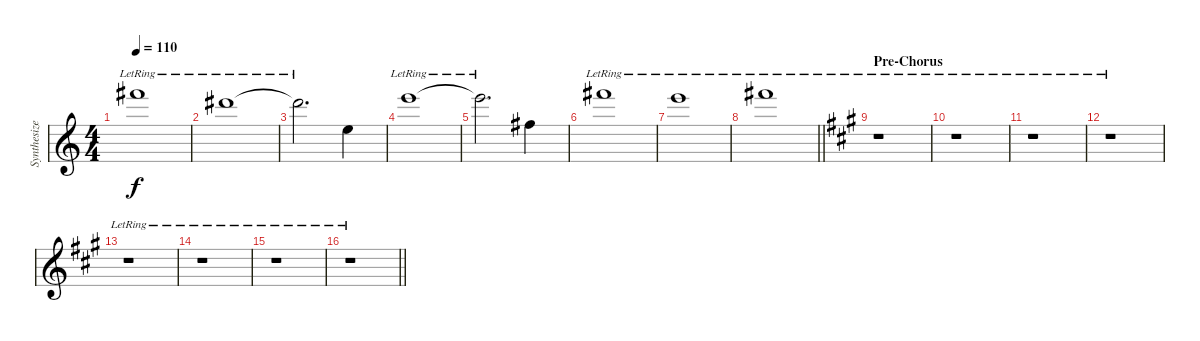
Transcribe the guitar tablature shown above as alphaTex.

\track ("Synthesizer" "Synthesize") {instrument fx3crystal}
\staff {score}
\tuning (E4 B3 G3 D3 A2 E2 B1) {hide}
\ts (4 4)
\tempo 110
\clef g2
\ks c
26.1{lr}.1{dy f} |
23.1{lr}.1 |
23.1{lr t}.2{d} 12.1.4 |
24.1{lr}.1 |
24.1{lr t}.2{d} 14.1.4 |
26.1{lr}.1 |
24.1{lr}.1 |
\barLineRight lightlight
26.1{lr}.1 |
\section ("" "Pre-Chorus")
\ks a
r.1 |
r.1 |
r.1 |
r.1 |
r.1 |
r.1 |
r.1 |
\barLineRight lightlight
r.1
